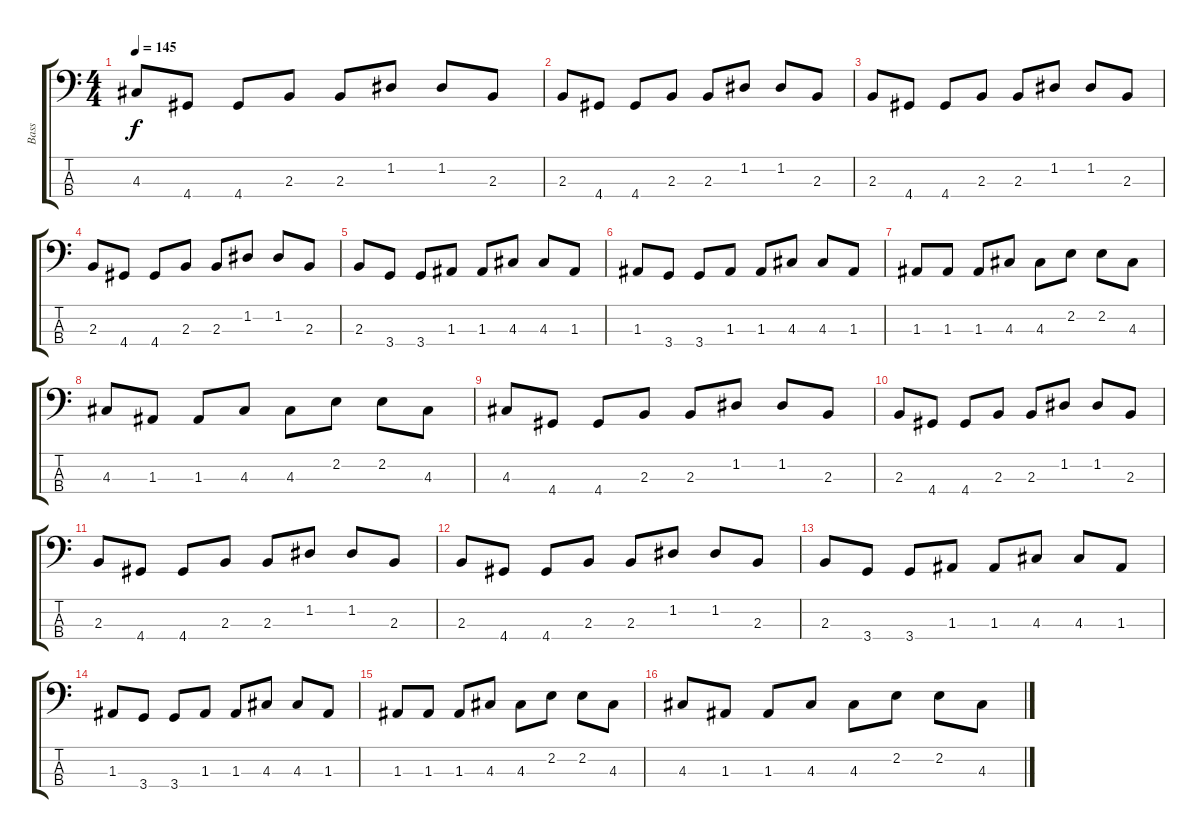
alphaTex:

\track ("Bass" "Bass") {instrument electricbasspick}
\staff {score tabs}
\tuning (G2 D2 A1 E1) {hide}
\ts (4 4)
\tempo 145
\clef f4
\ks c
4.3.8{dy f} 4.4.8 4.4.8 2.3.8 2.3.8 1.2.8 1.2.8 2.3.8 |
2.3.8 4.4.8 4.4.8 2.3.8 2.3.8 1.2.8 1.2.8 2.3.8 |
2.3.8 4.4.8 4.4.8 2.3.8 2.3.8 1.2.8 1.2.8 2.3.8 |
2.3.8 4.4.8 4.4.8 2.3.8 2.3.8 1.2.8 1.2.8 2.3.8 |
2.3.8 3.4.8 3.4.8 1.3.8 1.3.8 4.3.8 4.3.8 1.3.8 |
1.3.8 3.4.8 3.4.8 1.3.8 1.3.8 4.3.8 4.3.8 1.3.8 |
1.3.8 1.3.8 1.3.8 4.3.8 4.3.8 2.2.8 2.2.8 4.3.8 |
4.3.8 1.3.8 1.3.8 4.3.8 4.3.8 2.2.8 2.2.8 4.3.8 |
4.3.8 4.4.8 4.4.8 2.3.8 2.3.8 1.2.8 1.2.8 2.3.8 |
2.3.8 4.4.8 4.4.8 2.3.8 2.3.8 1.2.8 1.2.8 2.3.8 |
2.3.8 4.4.8 4.4.8 2.3.8 2.3.8 1.2.8 1.2.8 2.3.8 |
2.3.8 4.4.8 4.4.8 2.3.8 2.3.8 1.2.8 1.2.8 2.3.8 |
2.3.8 3.4.8 3.4.8 1.3.8 1.3.8 4.3.8 4.3.8 1.3.8 |
1.3.8 3.4.8 3.4.8 1.3.8 1.3.8 4.3.8 4.3.8 1.3.8 |
1.3.8 1.3.8 1.3.8 4.3.8 4.3.8 2.2.8 2.2.8 4.3.8 |
4.3.8 1.3.8 1.3.8 4.3.8 4.3.8 2.2.8 2.2.8 4.3.8
